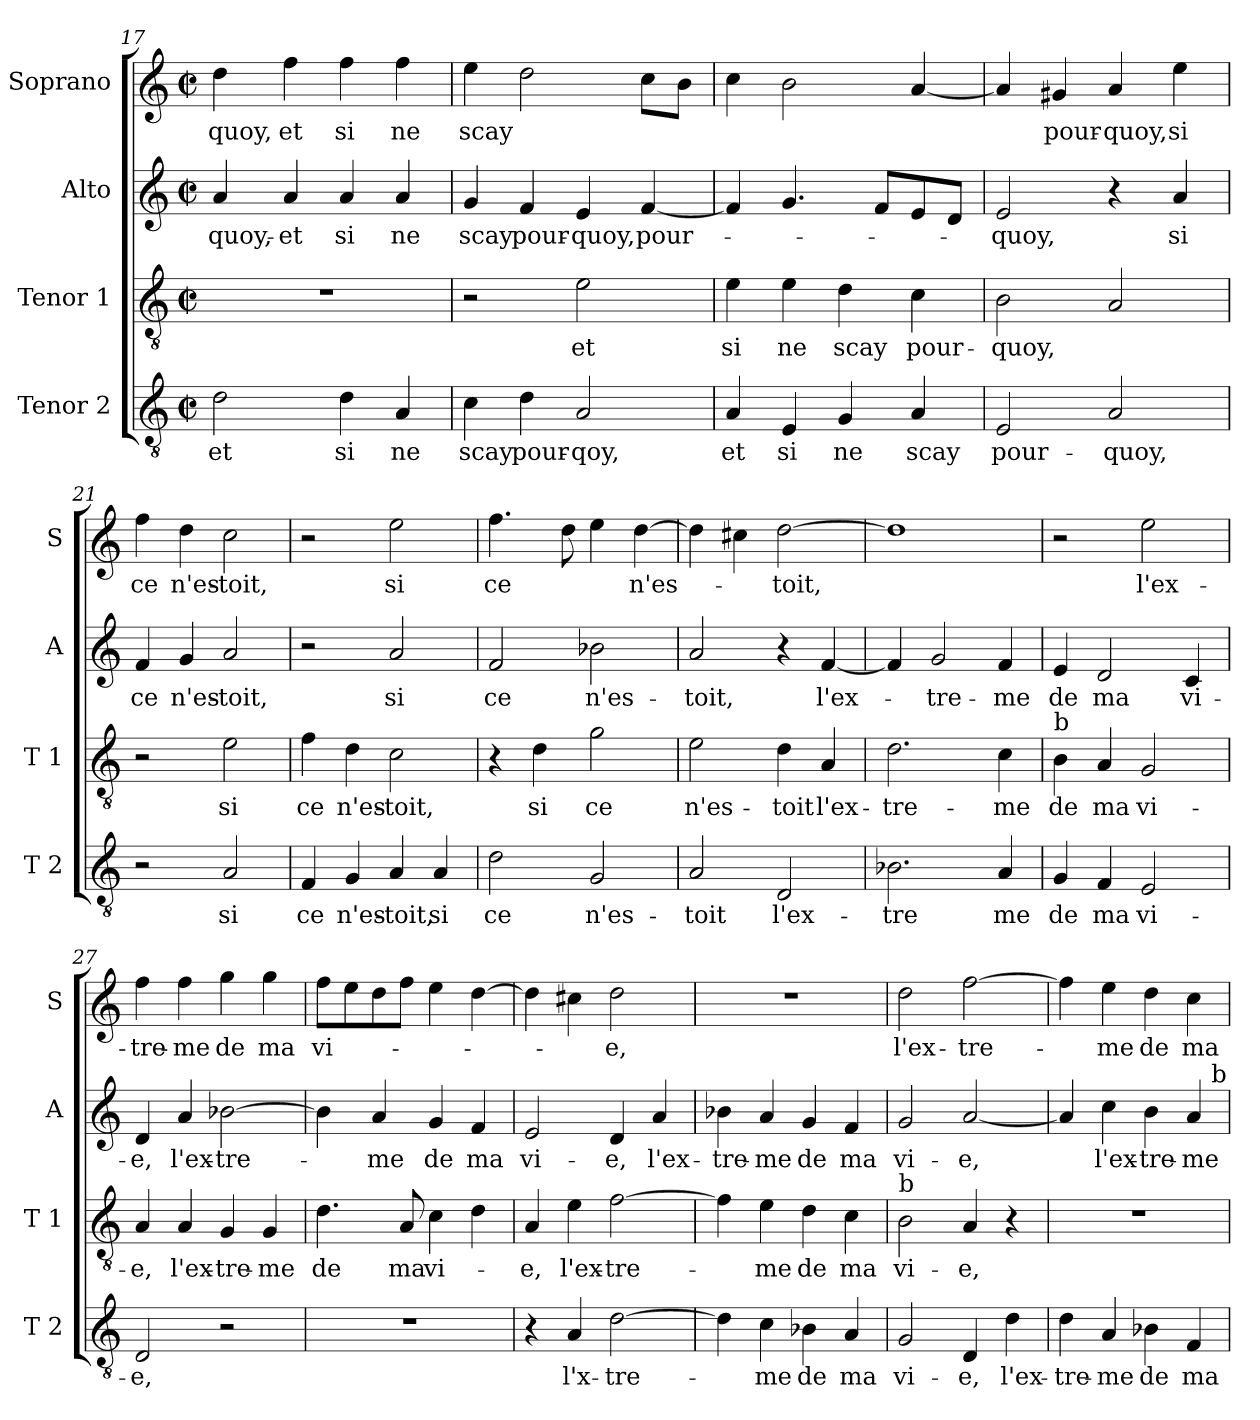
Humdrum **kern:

**kern	**text	**kern	**text	**kern	**text	**kern	**text
*part4	*part4	*part3	*part3	*part2	*part2	*part1	*part1
*staff4	*staff4	*staff3	*staff3	*staff2	*staff2	*staff1	*staff1
*I"Tenor 2	*	*I"Tenor 1	*	*I"Alto	*	*I"Soprano	*
*I'T 2	*	*I'T 1	*	*I'A	*	*I'S	*
*clefGv2	*	*clefGv2	*	*clefG2	*	*clefG2	*
*k[]	*	*k[]	*	*k[]	*	*k[]	*
*C:	*	*C:	*	*C:	*	*C:	*
*M2/2	*	*M2/2	*	*M2/2	*	*M2/2	*
*met(c|)	*	*met(c|)	*	*met(c|)	*	*met(c|)	*
=17	=17	=17	=17	=17	=17	=17	=17
2d\	et	1r	.	4a/	-quoy,-	4dd\	-quoy,
.	.	.	.	4a/	-et	4ff\	et
4d\	si	.	.	4a/	si	4ff\	si
4A/	ne	.	.	4a/	ne	4ff\	ne
=18	=18	=18	=18	=18	=18	=18	=18
4c\	scay	2r	.	4g/	scay	4ee\	scay
4d\	pour-	.	.	4f/	pour-	2dd\	.
2A/	-qoy,	2e\	et	4e/	-quoy,	.	.
.	.	.	.	[4f/	pour-	8cc\L	.
.	.	.	.	.	.	8b\J	.
=19	=19	=19	=19	=19	=19	=19	=19
4A/	et	4e\	si	4f/]	.	4cc\	.
4E/	si	4e\	ne	4.g/	.	2b\	.
4G/	ne	4d\	scay	.	.	.	.
.	.	.	.	8f/L	.	.	.
4A/	scay	4c\	pour-	8e/	.	[4a/	.
.	.	.	.	8d/J	.	.	.
=20	=20	=20	=20	=20	=20	=20	=20
2E/	pour-	2B\	-quoy,	2e/	-quoy,	4a/]	.
.	.	.	.	.	.	4g#X/	pour-
2A/	-quoy,	2A/	.	4r	.	4a/	-quoy,
.	.	.	.	4a/	si	4ee\	si
!!LO:LB:g=z
=21	=21	=21	=21	=21	=21	=21	=21
2r	.	2r	.	4f/	ce	4ff\	ce
.	.	.	.	4g/	n'es-	4dd\	n'es-
2A/	si	2e\	si	2a/	-toit,	2cc\	-toit,
=22	=22	=22	=22	=22	=22	=22	=22
4F/	ce	4f\	ce	2r	.	2r	.
4G/	n'es-	4d\	n'es-	.	.	.	.
4A/	-toit,	2c\	-toit,	2a/	si	2ee\	si
4A/	si	.	.	.	.	.	.
=23	=23	=23	=23	=23	=23	=23	=23
2d\	ce	4r	.	2f/	ce	4.ff\	ce
.	.	4d\	si	.	.	.	.
.	.	.	.	.	.	8dd\	.
2G/	n'es-	2g\	ce	2b-X\	n'es-	4ee\	.
.	.	.	.	.	.	[4dd\	n'es-
=24	=24	=24	=24	=24	=24	=24	=24
2A/	-toit	2e\	n'es-	2a/	-toit,	4dd\]	.
.	.	.	.	.	.	4cc#X\	.
2D/	l'ex-	4d\	-toit	4r	.	[2dd\	-toit,
.	.	4A/	l'ex-	[4f/	l'ex-	.	.
=25	=25	=25	=25	=25	=25	=25	=25
2.B-X\	-tre	2.d\	-tre-	4f/]	.	1dd]	.
.	.	.	.	2g/	-tre-	.	.
4A/	me	4c\	-me	4f/	-me	.	.
=26	=26	=26	=26	=26	=26	=26	=26
!	!	!LO:TX:a:t=b	!	!	!	!	!
4G/	de	4B\	de	4e/	de	2r	.
4F/	ma	4A/	ma	2d/	ma	.	.
2E/	vi-	2G/	vi-	.	.	2ee\	l'ex-
.	.	.	.	4c/	vi-	.	.
!!LO:LB:g=z
=27	=27	=27	=27	=27	=27	=27	=27
2D/	-e,	4A/	-e,	4d/	-e,	4ff\	-tre-
.	.	4A/	l'ex-	4a/	l'ex-	4ff\	-me
2r	.	4G/	-tre-	[2b-X\	-tre-	4gg\	de
.	.	4G/	-me	.	.	4gg\	ma
=28	=28	=28	=28	=28	=28	=28	=28
1r	.	4.d\	de	4b-\]	.	8ff\L	vi-
.	.	.	.	.	.	8ee\	.
.	.	.	.	4a/	-me	8dd\	.
.	.	8A/	ma	.	.	8ff\J	.
.	.	4c\	vi-	4g/	de	4ee\	.
.	.	4d\	.	4f/	ma	[4dd\	.
=29	=29	=29	=29	=29	=29	=29	=29
4r	.	4A/	-e,	2e/	vi-	4dd\]	.
4A/	l'x-	4e\	l'ex-	.	.	4cc#X\	.
[2d\	-tre-	[2f\	-tre-	4d/	-e,	2dd\	-e,
.	.	.	.	4a/	l'ex-	.	.
=30	=30	=30	=30	=30	=30	=30	=30
4d\]	.	4f\]	.	4b-X\	-tre-	1r	.
4c\	-me	4e\	-me	4a/	-me	.	.
4B-X\	de	4d\	de	4g/	de	.	.
4A/	ma	4c\	ma	4f/	ma	.	.
=31	=31	=31	=31	=31	=31	=31	=31
!	!	!LO:TX:a:t=b	!	!	!	!	!
2G/	vi-	2B\	vi-	2g/	vi-	2dd\	l'ex-
4D/	-e,	4A/	-e,	[2a/	-e,	[2ff\	-tre-
4d\	l'ex-	4r	.	.	.	.	.
!!LO:PB:g=z
=32	=32	=32	=32	=32	=32	=32	=32
4d\	-tre-	1r	.	4a/]	.	4ff\]	.
4A/	-me	.	.	4cc\	l'ex-	4ee\	-me
4B-X\	de	.	.	4b\	-tre-	4dd\	de
4F/	ma	.	.	4a/	-me	4cc\	ma
!	!	!	!	!LO:TX:a:t=b	!	!	!
=	=	=	=	=	=	=	=
*-	*-	*-	*-	*-	*-	*-	*-
